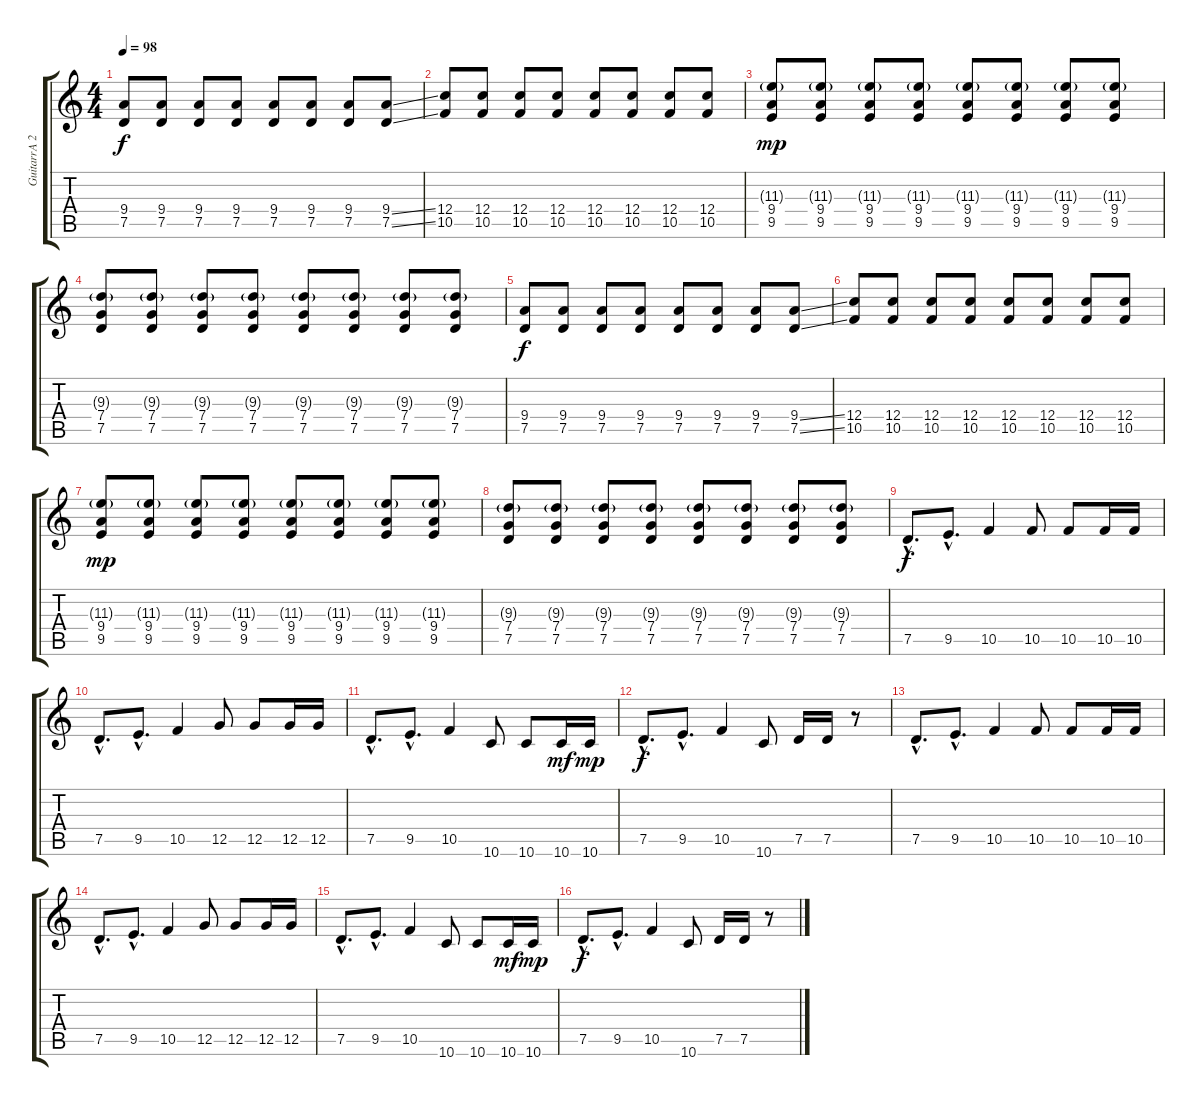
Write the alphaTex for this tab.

\track ("GuitarrA 2" "GuitarrA 2") {instrument electricguitarclean}
\staff {score tabs}
\tuning (D4 A3 F3 C3 G2 D2) {hide}
\ts (4 4)
\tempo 98
\clef g2
\ks c
(9.4 7.5).8{dy f} (9.4 7.5).8 (9.4 7.5).8 (9.4 7.5).8 (9.4 7.5).8 (9.4 7.5).8 (9.4 7.5).8 (9.4{ss} 7.5{ss}).8 |
(12.4 10.5).8 (12.4 10.5).8 (12.4 10.5).8 (12.4 10.5).8 (12.4 10.5).8 (12.4 10.5).8 (12.4 10.5).8 (12.4 10.5).8 |
(11.3{g} 9.4 9.5).8{dy mp} (11.3{g} 9.4 9.5).8 (11.3{g} 9.4 9.5).8 (11.3{g} 9.4 9.5).8 (11.3{g} 9.4 9.5).8 (11.3{g} 9.4 9.5).8 (11.3{g} 9.4 9.5).8 (11.3{g} 9.4 9.5).8 |
(9.3{g} 7.4 7.5).8 (9.3{g} 7.4 7.5).8 (9.3{g} 7.4 7.5).8 (9.3{g} 7.4 7.5).8 (9.3{g} 7.4 7.5).8 (9.3{g} 7.4 7.5).8 (9.3{g} 7.4 7.5).8 (9.3{g} 7.4 7.5).8 |
(9.4 7.5).8{dy f volume 16 balance 11 instrument distortionguitar} (9.4 7.5).8 (9.4 7.5).8 (9.4 7.5).8 (9.4 7.5).8 (9.4 7.5).8 (9.4 7.5).8 (9.4{ss} 7.5{ss}).8 |
(12.4 10.5).8 (12.4 10.5).8 (12.4 10.5).8 (12.4 10.5).8 (12.4 10.5).8 (12.4 10.5).8 (12.4 10.5).8 (12.4 10.5).8 |
(11.3{g} 9.4 9.5).8{dy mp} (11.3{g} 9.4 9.5).8 (11.3{g} 9.4 9.5).8 (11.3{g} 9.4 9.5).8 (11.3{g} 9.4 9.5).8 (11.3{g} 9.4 9.5).8 (11.3{g} 9.4 9.5).8 (11.3{g} 9.4 9.5).8 |
(9.3{g} 7.4 7.5).8 (9.3{g} 7.4 7.5).8 (9.3{g} 7.4 7.5).8 (9.3{g} 7.4 7.5).8 (9.3{g} 7.4 7.5).8{volume 12} (9.3{g} 7.4 7.5).8 (9.3{g} 7.4 7.5).8 (9.3{g} 7.4 7.5).8 |
7.5{hac}.8{d dy f volume 12 balance 7 instrument electricguitarclean} 9.5{hac}.8{d} 10.5.4 10.5.8 10.5.8 10.5.16 10.5.16 |
7.5{hac}.8{d} 9.5{hac}.8{d} 10.5.4 12.5.8 12.5.8 12.5.16 12.5.16 |
7.5{hac}.8{d} 9.5{hac}.8{d} 10.5.4 10.6.8 10.6.8 10.6.16{dy mf} 10.6.16{dy mp} |
7.5{hac}.8{d dy f} 9.5{hac}.8{d} 10.5.4 10.6.8 7.5.16 7.5.16 r.8 |
7.5{hac}.8{d} 9.5{hac}.8{d} 10.5.4 10.5.8 10.5.8 10.5.16 10.5.16 |
7.5{hac}.8{d} 9.5{hac}.8{d} 10.5.4 12.5.8 12.5.8 12.5.16 12.5.16 |
7.5{hac}.8{d} 9.5{hac}.8{d} 10.5.4 10.6.8 10.6.8 10.6.16{dy mf} 10.6.16{dy mp} |
7.5{hac}.8{d dy f} 9.5{hac}.8{d} 10.5.4 10.6.8 7.5.16 7.5.16 r.8
